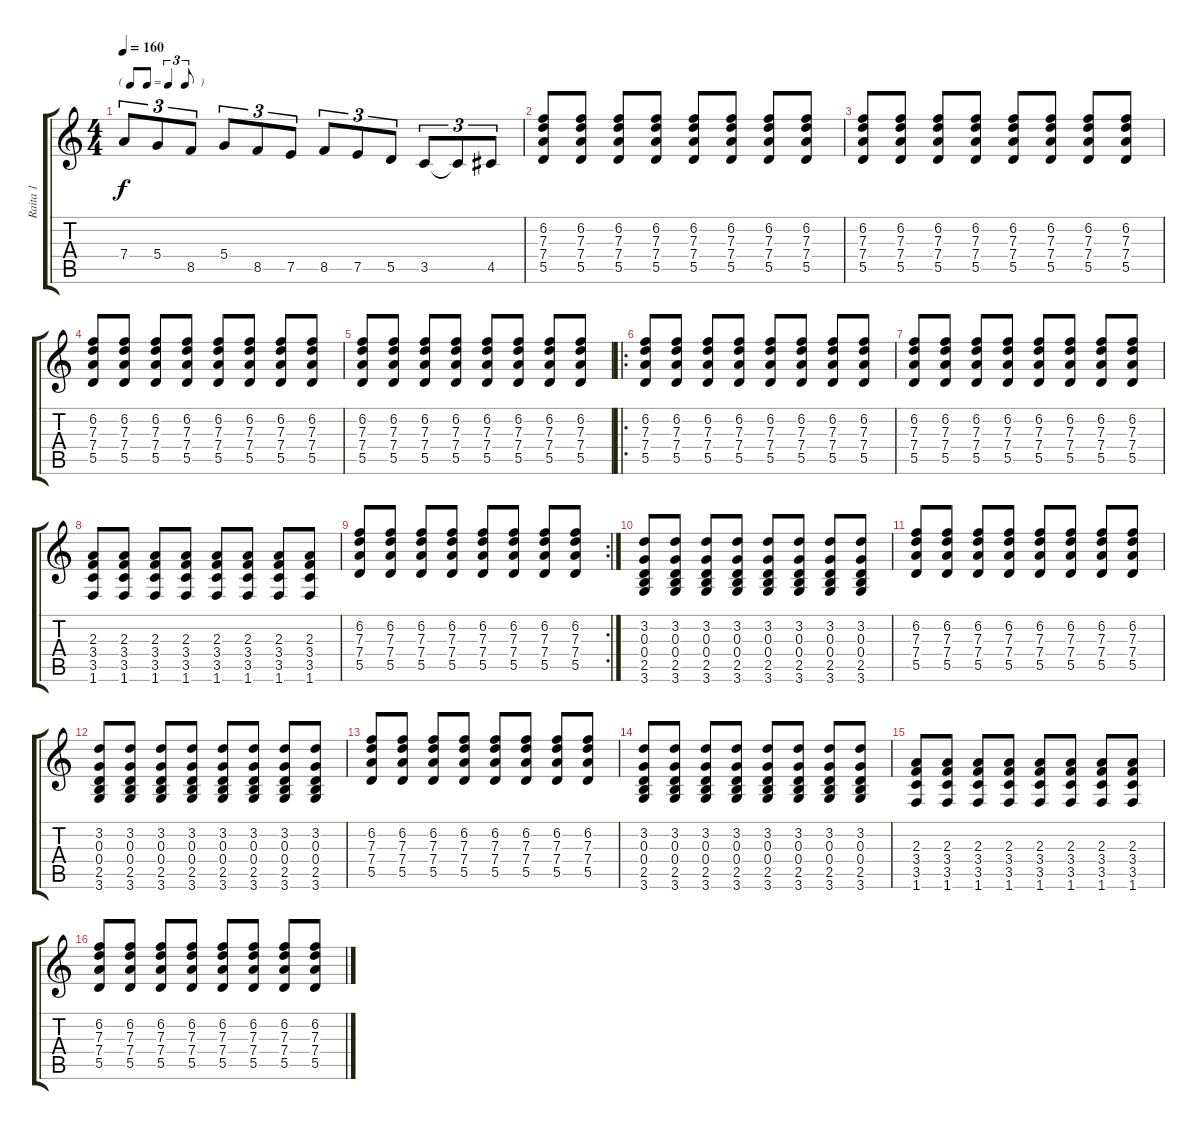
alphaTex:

\track ("Raita 1" "Raita 1") {instrument overdrivenguitar}
\staff {score tabs}
\tuning (E4 B3 G3 D3 A2 E2) {hide}
\ts (4 4)
\tf triplet8th
\tempo 160
\clef g2
\ks c
7.4.8{tu (3 2) dy f} 5.4.8{tu (3 2)} 8.5.8{tu (3 2)} 5.4.8{tu (3 2)} 8.5.8{tu (3 2)} 7.5.8{tu (3 2)} 8.5.8{tu (3 2)} 7.5.8{tu (3 2)} 5.5.8{tu (3 2)} 3.5.8{tu (3 2)} 3.5{t}.8{tu (3 2)} 4.5.8{tu (3 2)} |
(6.2 7.3 7.4 5.5).8 (6.2 7.3 7.4 5.5).8 (6.2 7.3 7.4 5.5).8 (6.2 7.3 7.4 5.5).8 (6.2 7.3 7.4 5.5).8 (6.2 7.3 7.4 5.5).8 (6.2 7.3 7.4 5.5).8 (6.2 7.3 7.4 5.5).8 |
(6.2 7.3 7.4 5.5).8 (6.2 7.3 7.4 5.5).8 (6.2 7.3 7.4 5.5).8 (6.2 7.3 7.4 5.5).8 (6.2 7.3 7.4 5.5).8 (6.2 7.3 7.4 5.5).8 (6.2 7.3 7.4 5.5).8 (6.2 7.3 7.4 5.5).8 |
(6.2 7.3 7.4 5.5).8 (6.2 7.3 7.4 5.5).8 (6.2 7.3 7.4 5.5).8 (6.2 7.3 7.4 5.5).8 (6.2 7.3 7.4 5.5).8 (6.2 7.3 7.4 5.5).8 (6.2 7.3 7.4 5.5).8 (6.2 7.3 7.4 5.5).8 |
(6.2 7.3 7.4 5.5).8 (6.2 7.3 7.4 5.5).8 (6.2 7.3 7.4 5.5).8 (6.2 7.3 7.4 5.5).8 (6.2 7.3 7.4 5.5).8 (6.2 7.3 7.4 5.5).8 (6.2 7.3 7.4 5.5).8 (6.2 7.3 7.4 5.5).8 |
\ro
(6.2 7.3 7.4 5.5).8 (6.2 7.3 7.4 5.5).8 (6.2 7.3 7.4 5.5).8 (6.2 7.3 7.4 5.5).8 (6.2 7.3 7.4 5.5).8 (6.2 7.3 7.4 5.5).8 (6.2 7.3 7.4 5.5).8 (6.2 7.3 7.4 5.5).8 |
(6.2 7.3 7.4 5.5).8 (6.2 7.3 7.4 5.5).8 (6.2 7.3 7.4 5.5).8 (6.2 7.3 7.4 5.5).8 (6.2 7.3 7.4 5.5).8 (6.2 7.3 7.4 5.5).8 (6.2 7.3 7.4 5.5).8 (6.2 7.3 7.4 5.5).8 |
(2.3 3.4 3.5 1.6).8 (2.3 3.4 3.5 1.6).8 (2.3 3.4 3.5 1.6).8 (2.3 3.4 3.5 1.6).8 (2.3 3.4 3.5 1.6).8 (2.3 3.4 3.5 1.6).8 (2.3 3.4 3.5 1.6).8 (2.3 3.4 3.5 1.6).8 |
\rc 2
(6.2 7.3 7.4 5.5).8 (6.2 7.3 7.4 5.5).8 (6.2 7.3 7.4 5.5).8 (6.2 7.3 7.4 5.5).8 (6.2 7.3 7.4 5.5).8 (6.2 7.3 7.4 5.5).8 (6.2 7.3 7.4 5.5).8 (6.2 7.3 7.4 5.5).8 |
(3.2 0.3 0.4 2.5 3.6).8 (3.2 0.3 0.4 2.5 3.6).8 (3.2 0.3 0.4 2.5 3.6).8 (3.2 0.3 0.4 2.5 3.6).8 (3.2 0.3 0.4 2.5 3.6).8 (3.2 0.3 0.4 2.5 3.6).8 (3.2 0.3 0.4 2.5 3.6).8 (3.2 0.3 0.4 2.5 3.6).8 |
(6.2 7.3 7.4 5.5).8 (6.2 7.3 7.4 5.5).8 (6.2 7.3 7.4 5.5).8 (6.2 7.3 7.4 5.5).8 (6.2 7.3 7.4 5.5).8 (6.2 7.3 7.4 5.5).8 (6.2 7.3 7.4 5.5).8 (6.2 7.3 7.4 5.5).8 |
(3.2 0.3 0.4 2.5 3.6).8 (3.2 0.3 0.4 2.5 3.6).8 (3.2 0.3 0.4 2.5 3.6).8 (3.2 0.3 0.4 2.5 3.6).8 (3.2 0.3 0.4 2.5 3.6).8 (3.2 0.3 0.4 2.5 3.6).8 (3.2 0.3 0.4 2.5 3.6).8 (3.2 0.3 0.4 2.5 3.6).8 |
(6.2 7.3 7.4 5.5).8 (6.2 7.3 7.4 5.5).8 (6.2 7.3 7.4 5.5).8 (6.2 7.3 7.4 5.5).8 (6.2 7.3 7.4 5.5).8 (6.2 7.3 7.4 5.5).8 (6.2 7.3 7.4 5.5).8 (6.2 7.3 7.4 5.5).8 |
(3.2 0.3 0.4 2.5 3.6).8 (3.2 0.3 0.4 2.5 3.6).8 (3.2 0.3 0.4 2.5 3.6).8 (3.2 0.3 0.4 2.5 3.6).8 (3.2 0.3 0.4 2.5 3.6).8 (3.2 0.3 0.4 2.5 3.6).8 (3.2 0.3 0.4 2.5 3.6).8 (3.2 0.3 0.4 2.5 3.6).8 |
(2.3 3.4 3.5 1.6).8 (2.3 3.4 3.5 1.6).8 (2.3 3.4 3.5 1.6).8 (2.3 3.4 3.5 1.6).8 (2.3 3.4 3.5 1.6).8 (2.3 3.4 3.5 1.6).8 (2.3 3.4 3.5 1.6).8 (2.3 3.4 3.5 1.6).8 |
(6.2 7.3 7.4 5.5).8 (6.2 7.3 7.4 5.5).8 (6.2 7.3 7.4 5.5).8 (6.2 7.3 7.4 5.5).8 (6.2 7.3 7.4 5.5).8 (6.2 7.3 7.4 5.5).8 (6.2 7.3 7.4 5.5).8 (6.2 7.3 7.4 5.5).8
